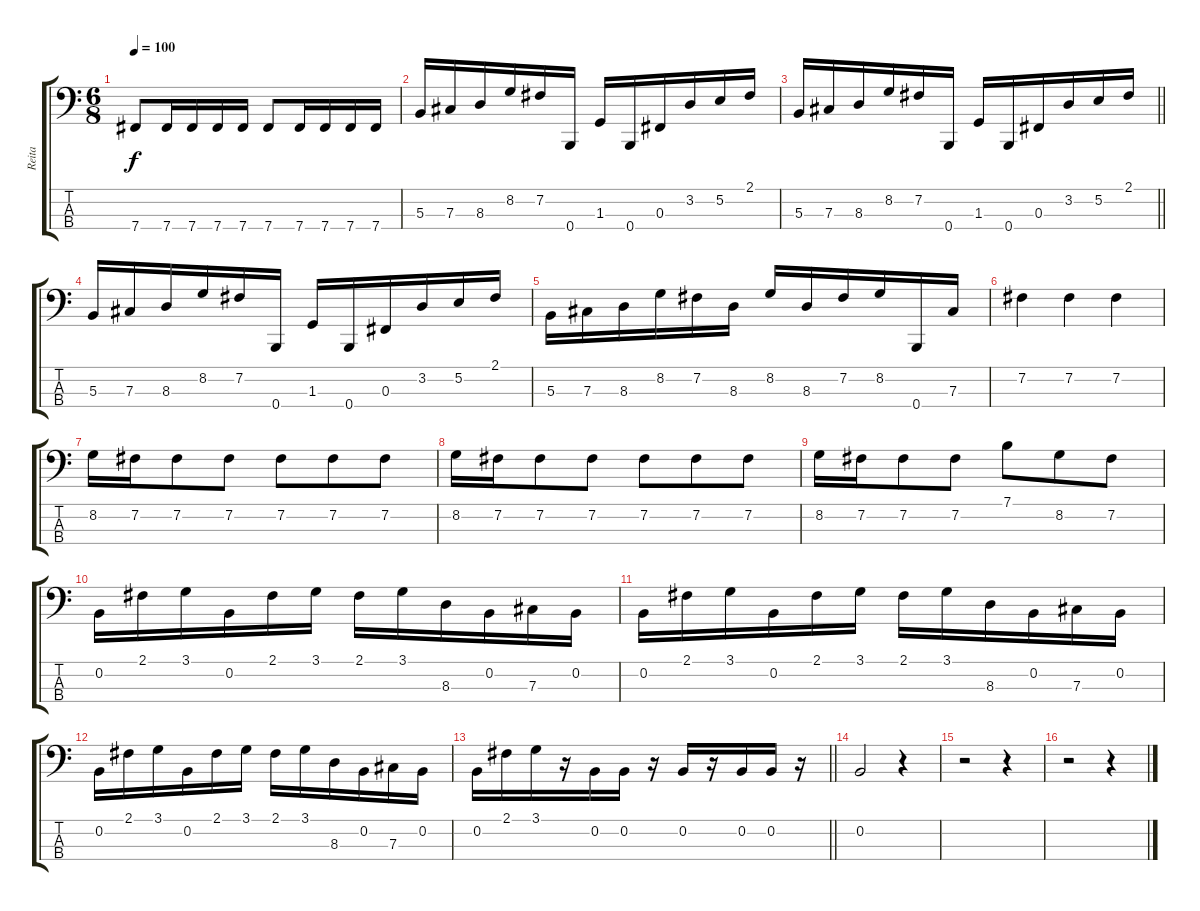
\track ("Reita" "Reita") {instrument electricbasspick}
\staff {score tabs}
\tuning (E2 B1 Gb1 B0) {hide}
\ts (6 8)
\tempo 100
\clef f4
\ks c
7.4.8{dy f} 7.4.16 7.4.16 7.4.16 7.4.16 7.4.8 7.4.16 7.4.16 7.4.16 7.4.16 |
5.3.16{instrument slapbass2} 7.3.16 8.3.16 8.2.16 7.2.16 0.4.16 1.3.16 0.4.16 0.3.16 3.2.16 5.2.16 2.1.16 |
\barLineRight lightlight
5.3.16 7.3.16 8.3.16 8.2.16 7.2.16 0.4.16 1.3.16 0.4.16 0.3.16 3.2.16 5.2.16 2.1.16 |
5.3.16 7.3.16 8.3.16 8.2.16 7.2.16 0.4.16 1.3.16 0.4.16 0.3.16 3.2.16 5.2.16 2.1.16 |
5.3.16 7.3.16 8.3.16 8.2.16 7.2.16 8.3.16 8.2.16 8.3.16 7.2.16 8.2.16 0.4.16 7.3.16 |
7.2.4 7.2.4 7.2.4 |
8.2.16 7.2.16 7.2.8 7.2.8 7.2.8 7.2.8 7.2.8 |
8.2.16 7.2.16 7.2.8 7.2.8 7.2.8 7.2.8 7.2.8 |
8.2.16 7.2.16 7.2.8 7.2.8 7.1.8 8.2.8 7.2.8 |
0.2.16 2.1.16 3.1.16 0.2.16 2.1.16 3.1.16 2.1.16 3.1.16 8.3.16 0.2.16 7.3.16 0.2.16 |
0.2.16 2.1.16 3.1.16 0.2.16 2.1.16 3.1.16 2.1.16 3.1.16 8.3.16 0.2.16 7.3.16 0.2.16 |
0.2.16 2.1.16 3.1.16 0.2.16 2.1.16 3.1.16 2.1.16 3.1.16 8.3.16 0.2.16 7.3.16 0.2.16 |
\barLineRight lightlight
0.2.16 2.1.16 3.1.16 r.16 0.2.16 0.2.16 r.16 0.2.16 r.16 0.2.16 0.2.16 r.16 |
0.2.2 r.4 |
r.2 r.4 |
r.2 r.4
